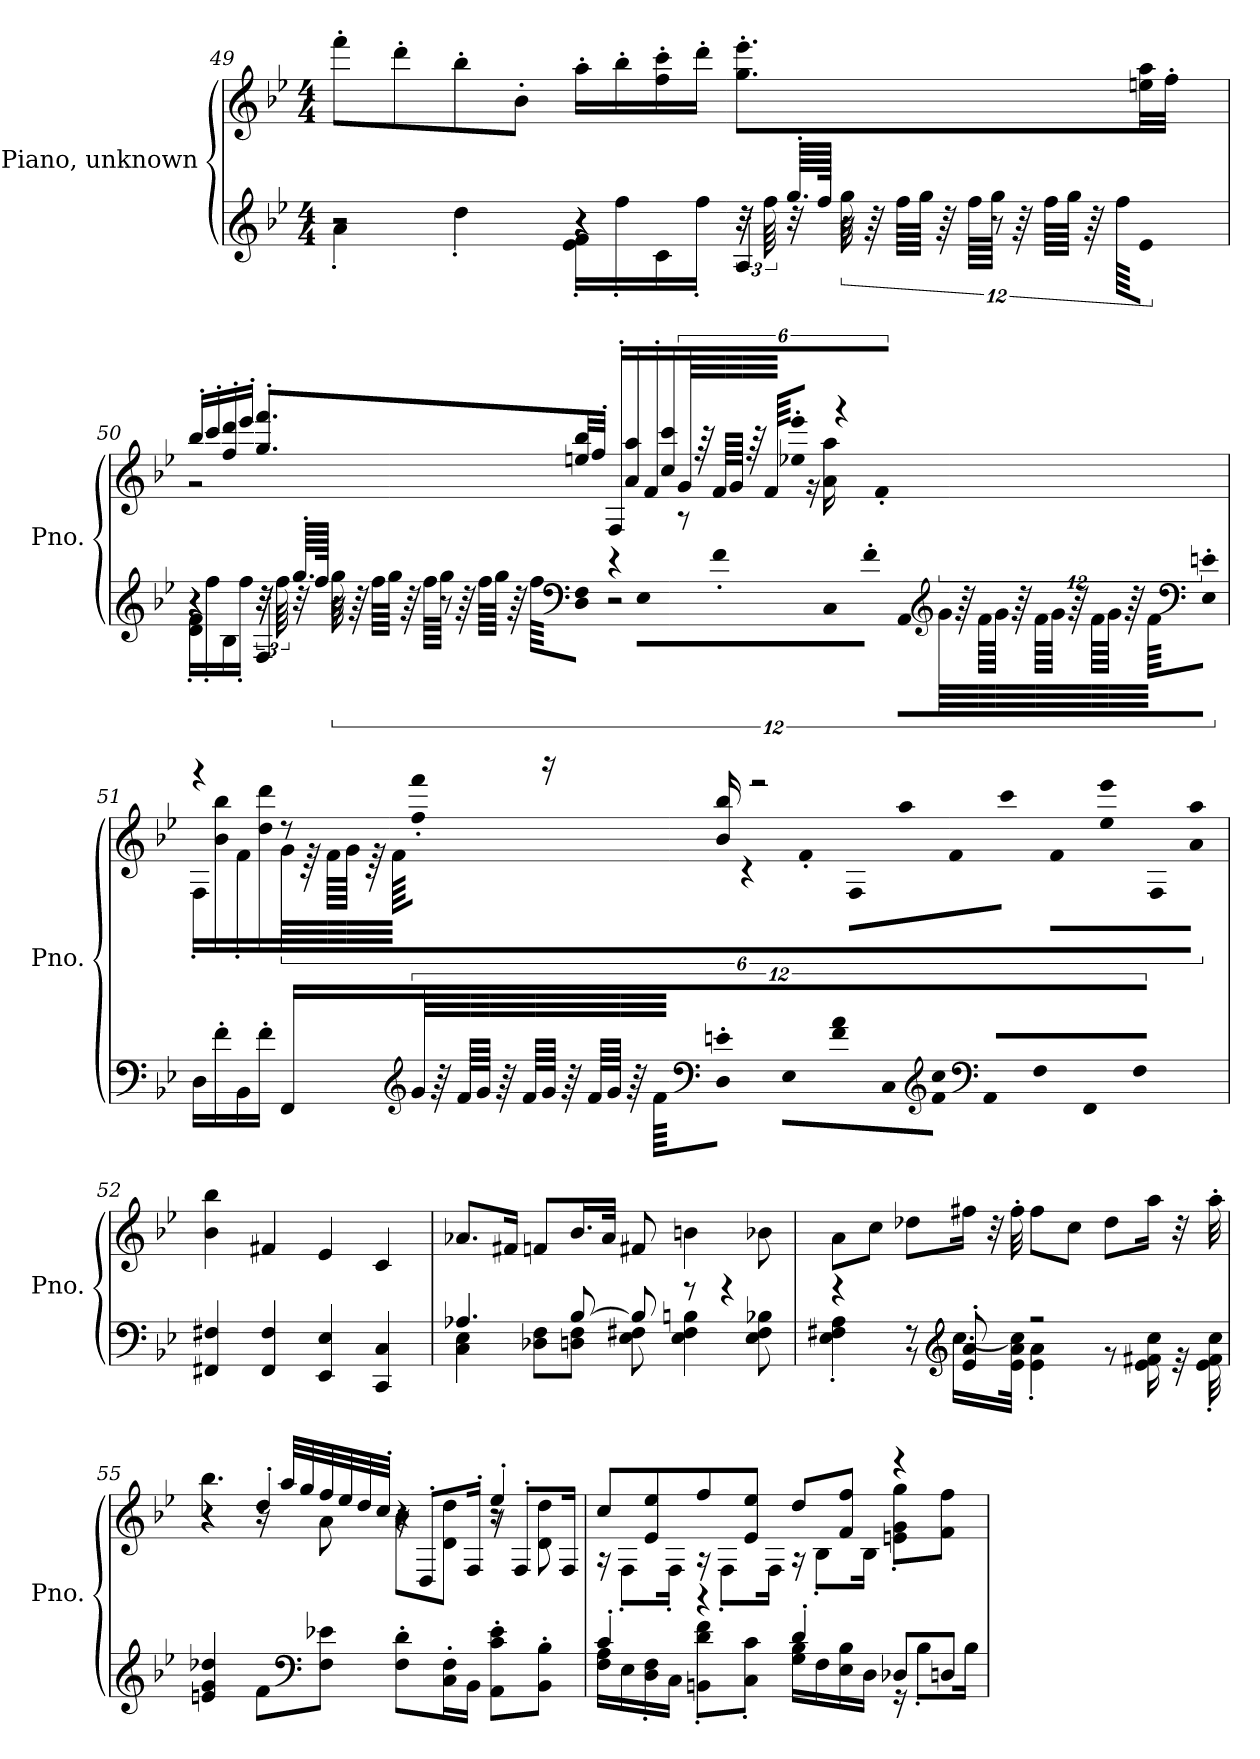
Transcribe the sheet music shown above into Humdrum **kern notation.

**kern	**kern
*part1	*part1
*staff2	*staff1
*I"Piano, unknown	*
*I'Pno.	*
*clefG2	*clefG2
*k[b-e-]	*k[b-e-]
*M4/4	*M4/4
=49	=49
*^	*
*	*^	*
2r	4a'\	2r	8fff'\L
.	.	.	8ddd'\
.	4dd'\	.	8bb-'\
.	.	.	8b-'\J
4r	16e-\' 16f\'LL	4r	16aa'\LL
.	16ff'\	.	16bb-'\
.	16c\	.	16ff\' 16ccc\'
.	16ff'\JJ	.	16ddd'\JJ
32r	48r	4A'/	8.gg\' 8.eee-\'L
.	96ff\	.	.
64.gg'/LLLL	32r	.	.
128ff/JJJJk	.	.	.
16r	96gg\	.	.
.	96r	.	.
.	96ff\LLLL	.	.
.	96gg\JJJJ	.	.
.	96r	.	.
.	96ff\LLLL	.	.
8r	96gg\JJJJ	.	.
.	96r	.	.
.	96ff\LLLL	.	.
.	96gg\JJJJ	.	.
.	96r	.	.
.	96ff\KKLL	.	.
.	16e-\JJ	.	32een\ 32aa\LL
.	.	.	32ff'\JJJ
!!LO:LB:g=z
=50	=50	=50	=50
*	*	*	*^
4r	16d\' 16f\'LL	4r	16bb-'/LL	2r
.	16ff'\	.	16ccc'/	.
.	16B-\	.	16ff/' 16ddd/'	.
.	16ff'\JJ	.	16eee-'/JJ	.
32r	48r	4F'/	8.gg/' 8.fff/'L	.
.	96ff\	.	.	.
64.gg'/LLLL	32r	.	.	.
128ff/JJJJk	.	.	.	.
16r	96gg\	.	.	.
.	96r	.	.	.
.	96ff\LLLL	.	.	.
.	96gg\JJJJ	.	.	.
.	96r	.	.	.
.	96ff\LLLL	.	.	.
8r	96gg\JJJJ	.	.	.
.	96r	.	.	.
.	96ff\LLLL	.	.	.
.	96gg\JJJJ	.	.	.
.	96r	.	.	.
.	96ff\KKLL	.	.	.
*clefF4	*	*	*	*
.	16D\ 16F\JJ	.	32een/ 32bb-/LL	.
.	.	.	32ff'/JJJ	.
2r	16E-\LL	2r	16F'/LL	4r
.	16f'\	.	16a/ 16aa/	.
.	16C\	.	16f'/	.
.	16f'\JJ	.	16cc/ 16ccc/	.
.	16AA\LL	.	96g/JJkk	8r
.	.	.	96r	.
.	.	.	96f/LLLL	.
.	.	.	96g/JJJJ	.
.	.	.	96r	.
.	.	.	96f/KKKL	.
*clefG2	*	*	*	*
.	96g\JJkk	.	8ee-X/' 8eee-/'J	.
.	96r	.	.	.
.	96f\LLLL	.	.	.
.	96g\JJJJ	.	.	.
.	96r	.	.	.
.	96f\LLLL	.	.	.
.	96g\JJJJ	.	.	16r
.	96r	.	.	.
.	96f\LLLL	.	.	.
.	96g\JJJJ	.	.	.
.	96r	.	.	.
.	96f\KKLL	.	.	.
*clefF4	*	*	*	*
.	16E-\' 16en\'JJ	.	32r	16a\ 16aa\
.	.	.	32f'/	.
*v	*v	*v	*	*
!!LO:LB:g=z	!!
=51	=51	=51
16D\LL	4r	16F'\LL
16f'\	.	16b-\ 16bb-\
16BB-\	.	16f'\
16f'\JJ	.	16dd\ 16ddd\
16FF/LL	8r	96g\JJkk
.	.	96r
.	.	96f\LLLL
.	.	96g\JJJJ
.	.	96r
.	.	96f\KKKL
*clefG2	*	*
96g/JJkk	.	8ff\' 8fff\'J
96r	.	.
96f/LLLL	.	.
96g/JJJJ	.	.
96r	.	.
96f/LLLL	.	.
96g/JJJJ	16r	.
96r	.	.
96f/LLLL	.	.
96g/JJJJ	.	.
96r	.	.
96f\KKLL	.	.
*clefF4	*	*
16D\' 16en\'JJ	16b-/ 16bb-/	32r
.	.	32f'\
16E-\LL	2r	16F\LL
16f\ 16a\	.	16aa\
16C\	.	16f\
*clefG2	*	*
16f\ 16cc\JJ	.	16ccc\JJ
*clefF4	*	*
16AA/LL	.	16f\LL
16F/	.	16ee-\ 16eee-\
16FF/	.	16F\
16F/JJ	.	16a\ 16aa\JJ
*	*v	*v
=52	=52
4FF#X/ 4F#X/	4b-\ 4bb-\
4FF#/ 4F#/	4f#X/
4EE-/ 4E-/	4e-/
4CC/ 4C/	4c/
!!LO:PB:g=z
=53	=53
*^	*
4.A-X/	4C\ 4E-\	8.a-X/L
.	.	16f#X/Jk
.	8D-X\ 8F\L	8fn/L
[8B-/	8Dn\ 8F\J	16.b-/L
.	.	32a-/JJk
8B-/]	8E-\ 8F#X\	8f#X/
8r	4E-\ 4F#\ 4Bn\	4bn\
4r	.	.
.	8E-\ 8F#\ 8B-X\	8b-X\
=54	=54	=54
4r	4E-\' 4F#X\' 4A\'	8a\L
.	.	8cc\J
8r	8r	8dd-X\L
*clefG2	*	*
8e-/' 8a/'	[16.cc\LL	16ff#X\Jk
.	.	32r
.	32e-\ 32a\ 32cc\]JJk	32ff#'\
2r	4e-\' 4a\'	8ff#\L
.	.	8cc\J
.	8r	8dd-\L
.	16e-\ 16f#X\ 16cc\	16aa\Jk
.	32r	32r
.	32e-\' 32f#\' 32cc\'	32aa'\
*v	*v	*
!!LO:LB:g=z
=55	=55
*	*^
*	*	*^
4en/ 4g/ 4dd-X/	4r	4.bb-\	4r
8f\L	4dd'/	.	16r
.	.	.	32aa/LLL
.	.	.	32gg/
*clefF4	*	*	*
8F\ 8e-X\J	.	8a\	32ff/
.	.	.	32ee-/
.	.	.	32dd/
.	.	.	32cc'/JJJ
8F\' 8d\'L	4r	8b-\L	16r
.	.	.	8D'/L
16C\' 16F\'L	.	8d\ 8dd\J	.
16BB-\JJ	.	.	16F'/Jk
8AA\' 8c\' 8e-\'L	4ee-'/	8r	16r
.	.	.	8F'/L
8BB-\' 8B-\'J	.	8d\ 8dd\	.
.	.	.	16F/Jk
*	*	*v	*v
=56	=56	=56
*^	*	*
4c'/	16F\ 16A\LL	8cc/L	16r
.	16E-\	.	8F'\L
.	16D\' 16F\'	8e-/ 8ee-/	.
.	16C\JJ	.	16F'\Jk
4r	8BBn\' 8d\' 8f\'L	8ff/	16r
.	.	.	8F'\L
.	8C\' 8c\'J	8e-/ 8ee-/J	.
.	.	.	16F\Jk
4d'/	16G\ 16B-\LL	8dd/L	16r
.	16F\	.	8B-'\L
.	16E-\ 16B-\	8f/ 8ff/J	.
.	16D\JJ	.	16B-\Jk
8D-X/L	16r	4r	8en\' 8g\' 8gg\'L
.	8B-'\L	.	.
8Dn/J	.	.	8f\ 8ff\J
.	16B-\Jk	.	.
*v	*v	*	*
*	*v	*v
=	=
*-	*-
